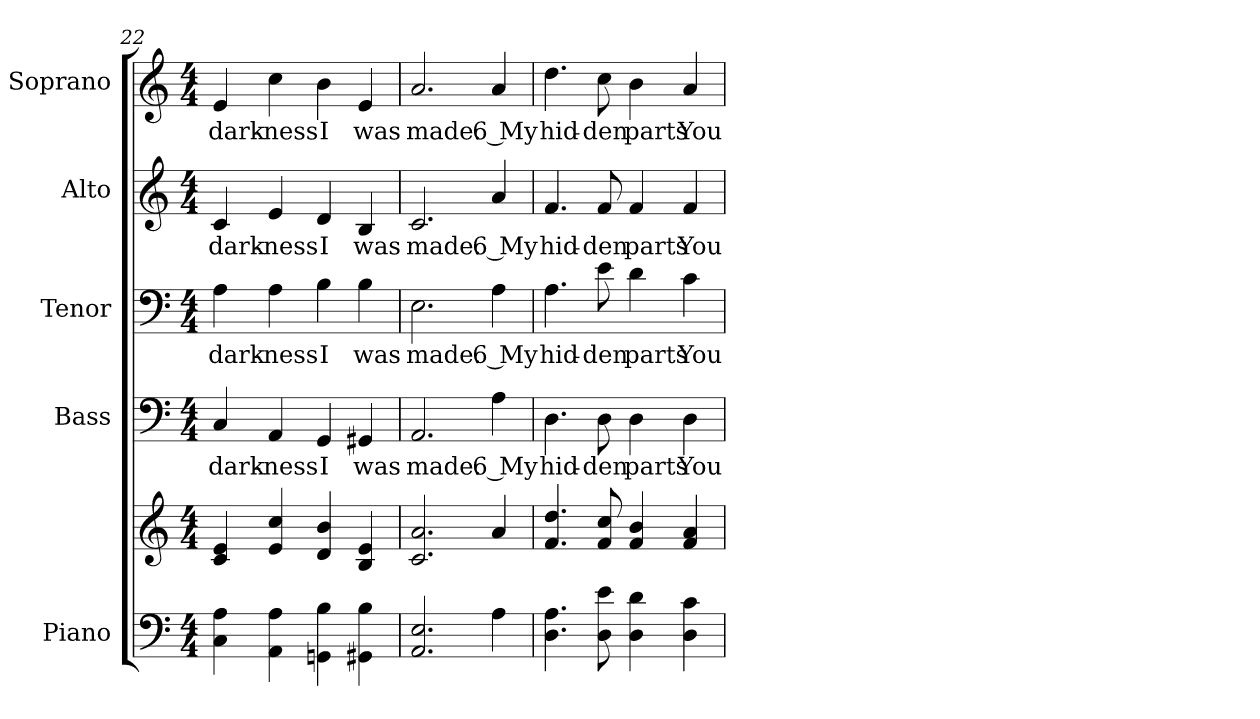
**kern	**kern	**kern	**text	**kern	**text	**kern	**text	**kern	**text
*part5	*part5	*part4	*part4	*part3	*part3	*part2	*part2	*part1	*part1
*staff6	*staff5	*staff4	*staff4	*staff3	*staff3	*staff2	*staff2	*staff1	*staff1
*I"Piano	*	*I"Bass	*	*I"Tenor	*	*I"Alto	*	*I"Soprano	*
*I'Pno.	*	*I'B.	*	*I'T.	*	*I'A.	*	*I'S.	*
*clefF4	*clefG2	*clefF4	*	*clefF4	*	*clefG2	*	*clefG2	*
*k[]	*k[]	*k[]	*	*k[]	*	*k[]	*	*k[]	*
*C:	*C:	*C:	*	*C:	*	*C:	*	*C:	*
*M4/4	*M4/4	*M4/4	*	*M4/4	*	*M4/4	*	*M4/4	*
=22	=22	=22	=22	=22	=22	=22	=22	=22	=22
!	!	!	!LO:LY:b:color=#000000	!	!	!	!	!	!
!	!	!	!	!	!LO:LY:b:color=#000000	!	!	!	!
!	!	!	!	!	!	!	!LO:LY:b:color=#000000	!	!
!	!	!	!	!	!	!	!	!	!LO:LY:b:color=#000000
4Ci\ 4Ai	4ci/ 4ei	4Ci/	dark-	4Ai\	dark-	4ci/	dark-	4ei/	dark-
!	!	!	!LO:LY:b:color=#000000	!	!	!	!	!	!
!	!	!	!	!	!LO:LY:b:color=#000000	!	!	!	!
!	!	!	!	!	!	!	!LO:LY:b:color=#000000	!	!
!	!	!	!	!	!	!	!	!	!LO:LY:b:color=#000000
4AAi\ 4Ai	4ei/ 4cci	4AAi/	-ness	4Ai\	-ness	4ei/	-ness	4cci\	-ness
!	!	!	!LO:LY:b:color=#000000	!	!	!	!	!	!
!	!	!	!	!	!LO:LY:b:color=#000000	!	!	!	!
!	!	!	!	!	!	!	!LO:LY:b:color=#000000	!	!
!	!	!	!	!	!	!	!	!	!LO:LY:b:color=#000000
4GGni\ 4Bi	4di/ 4bi	4GGi/	I	4Bi\	I	4di/	I	4bi\	I
!	!	!	!LO:LY:b:color=#000000	!	!	!	!	!	!
!	!	!	!	!	!LO:LY:b:color=#000000	!	!	!	!
!	!	!	!	!	!	!	!LO:LY:b:color=#000000	!	!
!	!	!	!	!	!	!	!	!	!LO:LY:b:color=#000000
4GG#Xi\ 4Bi	4Bi/ 4ei	4GG#Xi/	was	4Bi\	was	4Bi/	was	4ei/	was
=23	=23	=23	=23	=23	=23	=23	=23	=23	=23
!	!	!	!LO:LY:b:color=#000000	!	!	!	!	!	!
!	!	!	!	!	!LO:LY:b:color=#000000	!	!	!	!
!	!	!	!	!	!	!	!LO:LY:b:color=#000000	!	!
!	!	!	!	!	!	!	!	!	!LO:LY:b:color=#000000
2.AAi/ 2.Ei	2.ci/ 2.ai	2.AAi/	made.	2.Ei\	made.	2.ci/	made.	2.ai/	made.
!	!	!	!LO:LY:b:color=#000000	!	!	!	!	!	!
!	!	!	!	!	!LO:LY:b:color=#000000	!	!	!	!
!	!	!	!	!	!	!	!LO:LY:b:color=#000000	!	!
!	!	!	!	!	!	!	!	!	!LO:LY:b:color=#000000
4Ai\	4ai/	4Ai\	6 My	4Ai\	6 My	4ai/	6 My	4ai/	6 My
!!LO:PB:g=z
=24	=24	=24	=24	=24	=24	=24	=24	=24	=24
!	!	!	!LO:LY:b:color=#000000	!	!	!	!	!	!
!	!	!	!	!	!LO:LY:b:color=#000000	!	!	!	!
!	!	!	!	!	!	!	!LO:LY:b:color=#000000	!	!
!	!	!	!	!	!	!	!	!	!LO:LY:b:color=#000000
4.Di\ 4.Ai	4.fi/ 4.ddi	4.Di\	hid-	4.Ai\	hid-	4.fi/	hid-	4.ddi\	hid-
!	!	!	!LO:LY:b:color=#000000	!	!	!	!	!	!
!	!	!	!	!	!LO:LY:b:color=#000000	!	!	!	!
!	!	!	!	!	!	!	!LO:LY:b:color=#000000	!	!
!	!	!	!	!	!	!	!	!	!LO:LY:b:color=#000000
8Di\ 8ei	8fi/ 8cci	8Di\	-den	8ei\	-den	8fi/	-den	8cci\	-den
!	!	!	!LO:LY:b:color=#000000	!	!	!	!	!	!
!	!	!	!	!	!LO:LY:b:color=#000000	!	!	!	!
!	!	!	!	!	!	!	!LO:LY:b:color=#000000	!	!
!	!	!	!	!	!	!	!	!	!LO:LY:b:color=#000000
4Di\ 4di	4fi/ 4bi	4Di\	parts	4di\	parts	4fi/	parts	4bi\	parts
!	!	!	!LO:LY:b:color=#000000	!	!	!	!	!	!
!	!	!	!	!	!LO:LY:b:color=#000000	!	!	!	!
!	!	!	!	!	!	!	!LO:LY:b:color=#000000	!	!
!	!	!	!	!	!	!	!	!	!LO:LY:b:color=#000000
4Di\ 4ci	4fi/ 4ai	4Di\	You	4ci\	You	4fi/	You	4ai/	You
=	=	=	=	=	=	=	=	=	=
*-	*-	*-	*-	*-	*-	*-	*-	*-	*-
